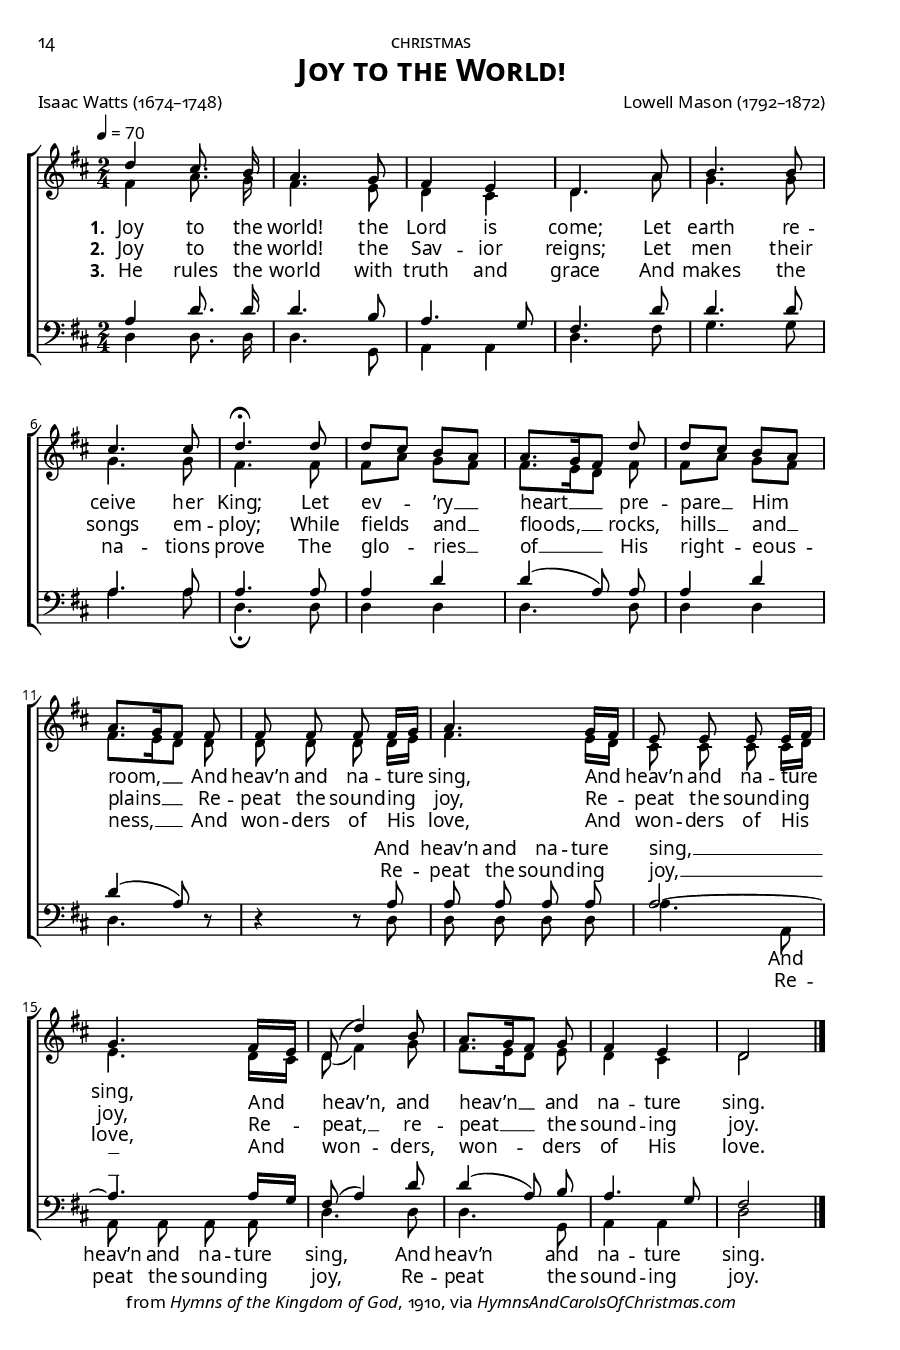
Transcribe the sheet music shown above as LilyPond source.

\version "2.14.2"
\include "../util.ly"
\header {
  title = \markup{\override #'(font-name . "Garamond Premier Pro Semibold"){ \abs-fontsize #15 \smallCapsOldStyle"Joy to the World!"}}
  poet = \markup\oldStyleNum"Isaac Watts (1674–1748)"
  composer = \markup\oldStyleNum"Lowell Mason (1792–1872)"
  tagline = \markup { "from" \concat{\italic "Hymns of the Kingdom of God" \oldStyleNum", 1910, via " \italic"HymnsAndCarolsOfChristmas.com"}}
}
\paper {
  paper-height = 9\in
  paper-width = 6\in
  indent = 0\in
  %system-system-spacing = #'((basic-distance . 10) (padding . 0))
  system-system-spacing =
    #'((basic-distance . 0)
       (minimum-distance . 0)
       (padding . -5)
       (stretchability . 100))
  ragged-last-bottom = ##f
  ragged-bottom = ##f
  two-sided = ##t
  inner-margin = 0.5\in
  outer-margin = 0.25\in
  top-margin = 0.25\in
  bottom-margin = 0.25\in
  first-page-number = #014
  print-first-page-number = ##t
  headerLine = \markup{\override #'(font-name . "Garamond Premier Pro") \smallCapsOldStyle"christmas"}
  oddHeaderMarkup = \markup\fill-line{
     \override #'(font-name . "Garamond Premier Pro")\abs-fontsize #8.5
     \combine 
        \fill-line{"" \on-the-fly #print-page-number-check-first
        \oldStylePageNum""
        }
        \fill-line{\headerLine}
  }
  evenHeaderMarkup = \markup {
     \override #'(font-name . "Garamond Premier Pro")\abs-fontsize #8.5
     \combine
        \on-the-fly #print-page-number-check-first
        \oldStylePageNum""
        \fill-line{\headerLine}
  }
}
#(set-global-staff-size 15) \paper{ #(define fonts (make-pango-font-tree "GoudyOlSt BT" "Garamond Premier Pro" "Garamond Premier Pro" (/ 15 20))) }
global = {
  \key d \major
  \time 2/4
  \autoBeamOff
  \override DynamicLineSpanner #'staff-padding = #0.0
  \override DynamicLineSpanner #'Y-extent = #'(0.5 . 1)
}

sopMusic = \relative c'' {
  \tempo 4 = 70
  d4 cis8.\noBeam b16 |
  a4. g8 |
  fis4 e |
  d4. a'8 |
  b4. b8 | \break
  
  cis4. cis8 |
  d4.\fermata d8 |
  d[ cis] b[ a] |
  a8.[ g16 fis8] d' |
  d[ cis] b[ a] | \break
  
  a8.[ g16 fis8] fis |
  fis\noBeam fis\noBeam fis\noBeam fis16[ g] |
  a4. g16[ fis] |
  e8\noBeam e\noBeam e\noBeam e16[ fis] | \break
  
  g4. fis16[ e] |
  d8( d'4) b8 |
  a8.[ g16 fis8] g |
  fis4 e |
  d2 \bar "|."
}
sopWords = \lyricmode {
  
}

altoMusic = \relative c' {
  fis4 a8.\noBeam g16 |
  fis4. e8 |
  d4 cis |
  d4. a'8 |
  g4. g8 |
  
  g4. g8 |
  fis4. fis8 |
  fis8[ a] g[ fis] |
  fis8.[ e16 d8] fis |
  fis[ a] g[ fis] |
  
  fis8.[ e16 d8] d |
  d\noBeam d\noBeam d\noBeam d16[ e] |
  fis4. e16[ d] |
  cis8\noBeam cis\noBeam cis\noBeam cis16[ d] |
  
  e4. d16[ cis] |
  d8( fis4) g8 |
  fis8.[ e16 d8] e8 |
  d4 cis |
  d2
}
altoWords = \lyricmode {
  \dropLyricsV
  \set stanza = #"1. "
  Joy to the world! the Lord is come; Let earth re -- ceive her King; Let ev -- ’ry __ heart __ pre -- pare __ Him
  \raiseLyrics
  room, __
  And heav’n and na -- ture sing,
  And heav’n and na -- ture sing,
  \dropLyricsXV
  And heav’n, and heav’n __ and na -- ture sing.
}
altoWordsII = \lyricmode {
  \dropLyricsV
  \set stanza = #"2. "
  Joy to the world! the Sav -- ior reigns; Let men their songs em -- ploy;
  While fields and __ floods, __ rocks, hills __ and __
  \raiseLyrics
  plains __
  
  Re -- peat the sound -- ing joy,
  Re -- peat the sound -- ing joy,
  \dropLyricsXV
  Re -- peat, __ re -- peat __ the sound -- ing joy.
}
altoWordsIII = \lyricmode {
  \dropLyricsV
  \set stanza = #"3. "
  He rules the world with truth and grace And makes the na -- tions prove The glo -- ries __ of __ His right -- eous --
  \raiseLyrics
  ness, __
  
  And won -- ders of His love,  
  And won -- ders of His love,
  \dropLyricsXV
  And won -- ders, won -- ders of His love.
}
altoWordsIV = \lyricmode {
}

tenorMusic = \relative c' {
  a4 d8.\noBeam d16 |
  d4. b8 |
  a4. g8 |
  fis4. d'8 |
  d4. d8 |
  
  a4. a8 |
  a4. a8 |
  a4 d |
  d( a8)\noBeam a8 |
  a4 d |
  
  d( a8) d,\rest |
  d4\rest d8\rest a' |
  a\noBeam a\noBeam a\noBeam a\noBeam |
  a2~ |
  
  a4. a16[ g] |
  fis8( a4) d8 |
  d4( a8)\noBeam b |
  a4. g8 |
  fis2
}
tenorWords = \lyricmode {
  \repeat unfold 22 { \skip 1 }
  And heav’n and na -- ture sing, __
}
tenorWordsII = \lyricmode {
  \repeat unfold 22 { \skip 1 }
  Re -- peat the sound -- ing joy, __
}
tenorWordsIII = \lyricmode {
  \repeat unfold 22 { \skip 1 }
  And won -- ders of His love, __
}

bassMusic = \relative c {
  d4 d8.\noBeam d16 |
  d4. g,8 |
  a4 a |
  d4. fis8 |
  g4. g8 |
  
  a4. a8 |
  d,4.\fermata d8 |
  d4 d |
  d4. d8 |
  d4 d |
  
  d4. s8 |
  s4. d8 |
  d\noBeam d\noBeam d\noBeam d\noBeam |
  a'4. a,8 |
  
  a8\noBeam a\noBeam a\noBeam a\noBeam |
  d4. d8 |
  d4. g,8 |
  a4 a |
  d2
}
bassWords = \lyricmode {
  \repeat unfold 28 { \skip 1 }
  And heav’n and na -- ture sing,
  And heav’n and na -- ture sing.
}
bassWordsII = \lyricmode {
  \repeat unfold 28 { \skip 1 }
  Re -- peat the sound -- ing joy,
  Re -- peat the sound -- ing joy.
}
bassWordsIII = \lyricmode {
  \repeat unfold 28 { \skip 1 }
  And won -- ders of His love,
  And won -- ders of His love.
}

\score {
  <<
   \new ChoirStaff <<
%    \new Lyrics = sopranos \with { \override VerticalAxisGroup #'nonstaff-relatedstaff-spacing = #'((basic-distance . 1)) }
    \new Staff = women <<
      \new Voice = "sopranos" { \voiceOne << \global \sopMusic >> }
      \new Voice = "altos" { \voiceTwo << \global \altoMusic >> }
    >>
    \new Lyrics \with { alignAboveContext = #"women" \override VerticalAxisGroup #'nonstaff-relatedstaff-spacing = #'((basic-distance . 1))} \lyricsto "sopranos" \sopWords
    \new Lyrics = "altosIV"  \with { alignBelowContext = #"women" } \lyricsto "altos" \altoWordsIV
    \new Lyrics = "altosIII"  \with { alignBelowContext = #"women" } \lyricsto "altos" \altoWordsIII
    \new Lyrics = "altosII"  \with { alignBelowContext = #"women" } \lyricsto "altos" \altoWordsII
    \new Lyrics = "altos"  \with { alignBelowContext = #"women" \override VerticalAxisGroup #'nonstaff-relatedstaff-spacing = #'((basic-distance . 1))} \lyricsto "altos" \altoWords
   \new Staff = men <<
      \clef bass
      \new Voice = "tenors" { \voiceOne << \global \tenorMusic >> }
      \new Voice = "basses" { \voiceTwo << \global \bassMusic >> }
    >>
    \new Lyrics \with { alignAboveContext = #"men" \override VerticalAxisGroup #'nonstaff-relatedstaff-spacing = #'((basic-distance . 1)) } \lyricsto "tenors" \tenorWords
    \new Lyrics \with { alignAboveContext = #"men" \override VerticalAxisGroup #'nonstaff-relatedstaff-spacing = #'((basic-distance . 1)) } \lyricsto "tenors" \tenorWordsII
%    \new Lyrics \with { alignAboveContext = #"men" \override VerticalAxisGroup #'nonstaff-relatedstaff-spacing = #'((basic-distance . 1)) } \lyricsto "tenors" \tenorWordsIII
%    \new Lyrics \with { alignBelowContext = #"men" \override VerticalAxisGroup #'nonstaff-relatedstaff-spacing = #'((basic-distance . 1)) } \lyricsto "basses" \bassWordsIII
    \new Lyrics \with { alignBelowContext = #"men" \override VerticalAxisGroup #'nonstaff-relatedstaff-spacing = #'((basic-distance . 1)) } \lyricsto "basses" \bassWordsII
    \new Lyrics \with { alignBelowContext = #"men" \override VerticalAxisGroup #'nonstaff-relatedstaff-spacing = #'((basic-distance . 1)) } \lyricsto "basses" \bassWords
  >>
%    \new PianoStaff << \new Staff { \new Voice { \pianoRH } } \new Staff { \clef "bass" \pianoLH } >>
  >>
  \layout {
    \context {
      \Score
      %\override SpacingSpanner #'base-shortest-duration = #(ly:make-moment 1 8)
      %\override SpacingSpanner #'common-shortest-duration = #(ly:make-moment 1 4)
    }
    \context {
      % Remove all empty staves
      % \Staff \RemoveEmptyStaves \override VerticalAxisGroup #'remove-first = ##t
    }
  }
}
